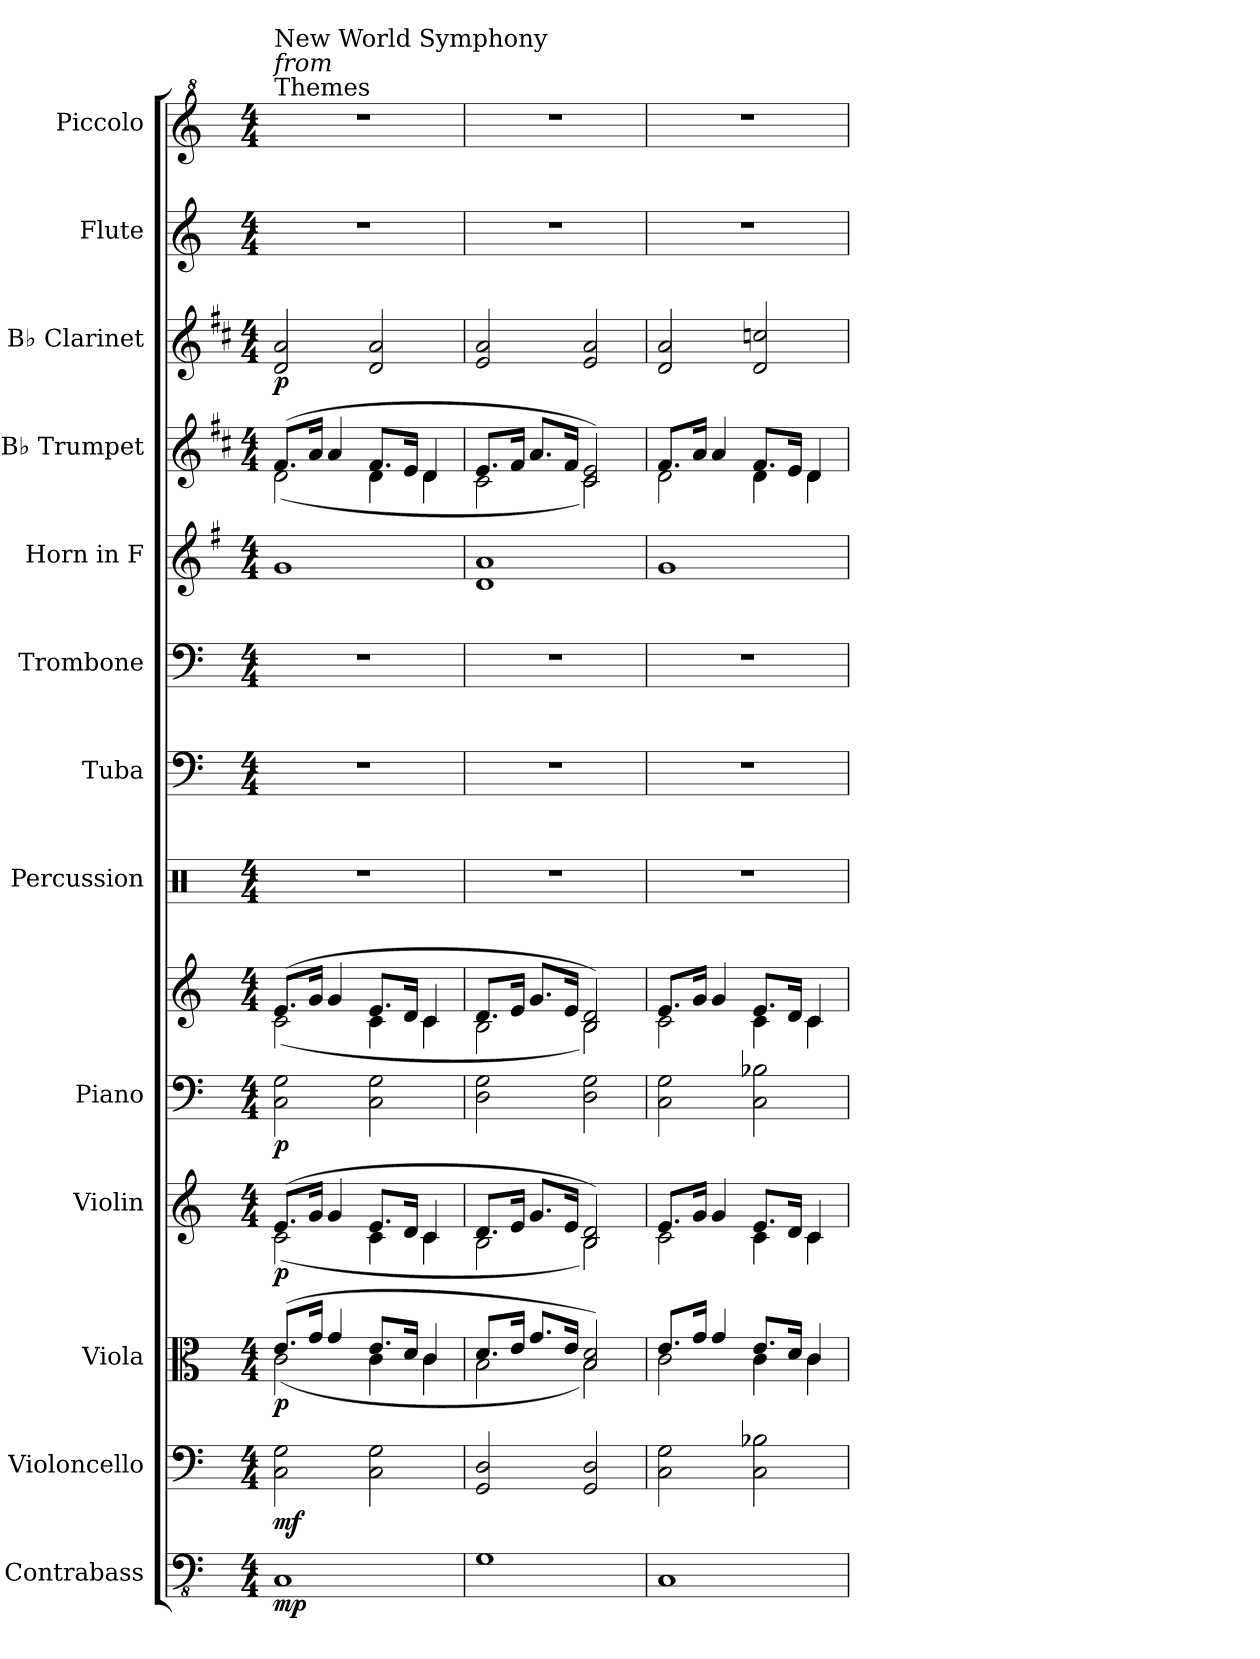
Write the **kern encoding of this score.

**kern	**dynam	**kern	**dynam	**kern	**dynam	**kern	**dynam	**kern	**kern	**dynam	**kern	**kern	**kern	**kern	**dynam	**kern	**kern	**dynam	**kern	**kern
*part13	*part13	*part12	*part12	*part11	*part11	*part10	*part10	*part9	*part9	*part9	*part8	*part7	*part6	*part5	*part5	*part4	*part3	*part3	*part2	*part1
*staff14	*staff14	*staff13	*staff13	*staff12	*staff12	*staff11	*staff11	*staff10	*staff9	*staff9/10	*staff8	*staff7	*staff6	*staff5	*staff5	*staff4	*staff3	*staff3	*staff2	*staff1
*I"Contrabass	*	*I"Violoncello	*	*I"Viola	*	*I"Violin	*	*I"Piano	*	*	*I"Percussion	*I"Tuba	*I"Trombone	*I"Horn in F	*	*I"B♭ Trumpet	*I"B♭ Clarinet	*	*I"Flute	*I"Piccolo
*I'Cb.	*	*I'Vlc.	*	*I'Vla.	*	*I'Vln.	*	*I'Pno.	*	*	*I'Prcs.	*I'Tu.	*I'Trb.	*	*	*I'B♭ Tpt.	*I'B♭ Cl.	*	*I'Fl.	*I'Picc.
*clefFv4	*	*clefF4	*	*clefC3	*	*clefG2	*	*clefF4	*clefG2	*	*clefX	*clefF4	*clefF4	*clefG2	*	*clefG2	*clefG2	*	*clefG2	*clefG^2
*	*	*	*	*	*	*	*	*	*	*	*	*	*	*ITrd4c7	*	*ITrd1c2	*ITrd1c2	*	*	*ITrd-7c-12
*k[]	*	*k[]	*	*k[]	*	*k[]	*	*k[]	*k[]	*	*k[]	*k[]	*k[]	*k[]	*	*k[]	*k[]	*	*k[]	*k[]
*M4/4	*	*M4/4	*	*M4/4	*	*M4/4	*	*M4/4	*M4/4	*	*M4/4	*M4/4	*M4/4	*M4/4	*	*M4/4	*M4/4	*	*M4/4	*M4/4
*MM40	*	*MM40	*	*MM40	*	*MM40	*	*MM40	*MM40	*	*MM40	*MM40	*MM40	*MM40	*	*MM40	*MM40	*	*MM40	*MM40
=1	=1	=1	=1	=1	=1	=1	=1	=1	=1	=1	=1	=1	=1	=1	=1	=1	=1	=1	=1	=1
*	*	*	*	*^	*	*^	*	*	*^	*	*	*	*	*	*	*^	*	*	*	*
!	!	!	!	!	!	!	!	!	!	!	!	!	!	!	!	!	!	!	!	!	!	!	!	!LO:TX:a:t=Themes
!	!	!	!	!	!	!	!	!	!	!	!	!	!	!	!	!	!	!	!	!	!	!	!	!LO:TX:a:i:t=from
!	!	!	!	!	!	!	!	!	!	!	!	!	!	!	!	!	!	!	!	!	!	!	!	!LO:TX:a:t=New World Symphony
!	!LO:DY:b	!	!LO:DY:b	!	!	!LO:DY:b	!	!	!LO:DY:b	!	!	!	!LO:DY:b=2	!	!	!	!	!LO:DY:b	!	!	!	!	!	!
!	!	!	!	!	!	!	!	!	!	!	!	!	!	!	!	!	!	!LO:DY:n=1:a	!	!	!	!LO:DY:b	!	!
1CC	mp	2C\ 2G\	mf	(8.e/L	(2c\	p	(8.e/L	(2c\	p	2C\ 2G\	(8.e/L	(2c\	p	1r	1r	1r	1c	p mf	(8.e/L	(2c\	2c/ 2g/	p	1r	1r
.	.	.	.	16g/Jk	.	.	16g/Jk	.	.	.	16g/Jk	.	.	.	.	.	.	.	16g/Jk	.	.	.	.	.
.	.	.	.	4g/	.	.	4g/	.	.	.	4g/	.	.	.	.	.	.	.	4g/	.	.	.	.	.
.	.	2C\ 2G\	.	8.e/L	4c\	.	8.e/L	4c\	.	2C\ 2G\	8.e/L	4c\	.	.	.	.	.	.	8.e/L	4c\	2c/ 2g/	.	.	.
.	.	.	.	16d/Jk	.	.	16d/Jk	.	.	.	16d/Jk	.	.	.	.	.	.	.	16d/Jk	.	.	.	.	.
.	.	.	.	4c/	4c\	.	4c/	4c\	.	.	4c/	4c\	.	.	.	.	.	.	4c/	4c\	.	.	.	.
=2	=2	=2	=2	=2	=2	=2	=2	=2	=2	=2	=2	=2	=2	=2	=2	=2	=2	=2	=2	=2	=2	=2	=2	=2
1GG	.	2GG/ 2D/	.	8.d/L	2B\	.	8.d/L	2B\	.	2D\ 2G\	8.d/L	2B\	.	1r	1r	1r	1G 1d	.	8.d/L	2B\	2d/ 2g/	.	1r	1r
.	.	.	.	16e/Jk	.	.	16e/Jk	.	.	.	16e/Jk	.	.	.	.	.	.	.	16e/Jk	.	.	.	.	.
.	.	.	.	8.g/L	.	.	8.g/L	.	.	.	8.g/L	.	.	.	.	.	.	.	8.g/L	.	.	.	.	.
.	.	.	.	16e/Jk	.	.	16e/Jk	.	.	.	16e/Jk	.	.	.	.	.	.	.	16e/Jk	.	.	.	.	.
.	.	2GG/ 2D/	.	2B/ 2d/)	2B\)	.	2B/ 2d/)	2B\)	.	2D\ 2G\	2B/ 2d/)	2B\)	.	.	.	.	.	.	2B/ 2d/)	2B\)	2d/ 2g/	.	.	.
=3	=3	=3	=3	=3	=3	=3	=3	=3	=3	=3	=3	=3	=3	=3	=3	=3	=3	=3	=3	=3	=3	=3	=3	=3
1CC	.	2C\ 2G\	.	8.e/L	2c\	.	8.e/L	2c\	.	2C\ 2G\	8.e/L	2c\	.	1r	1r	1r	1c	.	8.e/L	2c\	2c/ 2g/	.	1r	1r
.	.	.	.	16g/Jk	.	.	16g/Jk	.	.	.	16g/Jk	.	.	.	.	.	.	.	16g/Jk	.	.	.	.	.
.	.	.	.	4g/	.	.	4g/	.	.	.	4g/	.	.	.	.	.	.	.	4g/	.	.	.	.	.
.	.	2C\ 2B-X\	.	8.e/L	4c\	.	8.e/L	4c\	.	2C\ 2B-X\	8.e/L	4c\	.	.	.	.	.	.	8.e/L	4c\	2c/ 2b-X/	.	.	.
.	.	.	.	16d/Jk	.	.	16d/Jk	.	.	.	16d/Jk	.	.	.	.	.	.	.	16d/Jk	.	.	.	.	.
.	.	.	.	4c/	4c\	.	4c/	4c\	.	.	4c/	4c\	.	.	.	.	.	.	4c/	4c\	.	.	.	.
*	*	*	*	*v	*v	*	*	*	*	*	*v	*v	*	*	*	*	*	*	*v	*v	*	*	*	*
*	*	*	*	*	*	*v	*v	*	*	*	*	*	*	*	*	*	*	*	*	*	*
=	=	=	=	=	=	=	=	=	=	=	=	=	=	=	=	=	=	=	=	=
*-	*-	*-	*-	*-	*-	*-	*-	*-	*-	*-	*-	*-	*-	*-	*-	*-	*-	*-	*-	*-
